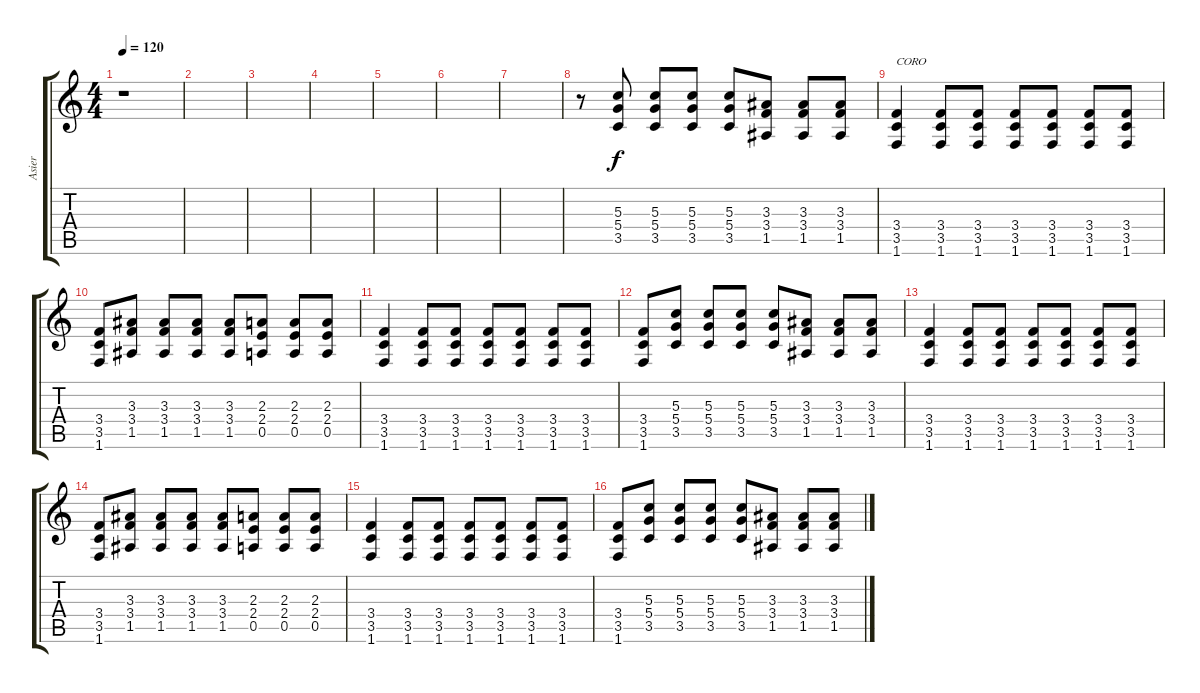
\track ("Asier" "Asier") {instrument distortionguitar}
\staff {score tabs}
\tuning (E4 B3 G3 D3 A2 E2) {hide}
\ts (4 4)
\tempo 120
\clef g2
\ks c
r.1{dy f} |
|
|
|
|
|
|
r.8 (5.3 5.4 3.5).8 (5.3 5.4 3.5).8 (5.3 5.4 3.5).8 (5.3 5.4 3.5).8 (3.3 3.4 1.5).8 (3.3 3.4 1.5).8 (3.3 3.4 1.5).8 |
(3.4 3.5 1.6).4{txt "CORO"} (3.4 3.5 1.6).8 (3.4 3.5 1.6).8 (3.4 3.5 1.6).8 (3.4 3.5 1.6).8 (3.4 3.5 1.6).8 (3.4 3.5 1.6).8 |
(3.4 3.5 1.6).8 (3.3 3.4 1.5).8 (3.3 3.4 1.5).8 (3.3 3.4 1.5).8 (3.3 3.4 1.5).8 (2.3 2.4 0.5).8 (2.3 2.4 0.5).8 (2.3 2.4 0.5).8 |
(3.4 3.5 1.6).4 (3.4 3.5 1.6).8 (3.4 3.5 1.6).8 (3.4 3.5 1.6).8 (3.4 3.5 1.6).8 (3.4 3.5 1.6).8 (3.4 3.5 1.6).8 |
(3.4 3.5 1.6).8 (5.3 5.4 3.5).8 (5.3 5.4 3.5).8 (5.3 5.4 3.5).8 (5.3 5.4 3.5).8 (3.3 3.4 1.5).8 (3.3 3.4 1.5).8 (3.3 3.4 1.5).8 |
(3.4 3.5 1.6).4 (3.4 3.5 1.6).8 (3.4 3.5 1.6).8 (3.4 3.5 1.6).8 (3.4 3.5 1.6).8 (3.4 3.5 1.6).8 (3.4 3.5 1.6).8 |
(3.4 3.5 1.6).8 (3.3 3.4 1.5).8 (3.3 3.4 1.5).8 (3.3 3.4 1.5).8 (3.3 3.4 1.5).8 (2.3 2.4 0.5).8 (2.3 2.4 0.5).8 (2.3 2.4 0.5).8 |
(3.4 3.5 1.6).4 (3.4 3.5 1.6).8 (3.4 3.5 1.6).8 (3.4 3.5 1.6).8 (3.4 3.5 1.6).8 (3.4 3.5 1.6).8 (3.4 3.5 1.6).8 |
(3.4 3.5 1.6).8 (5.3 5.4 3.5).8 (5.3 5.4 3.5).8 (5.3 5.4 3.5).8 (5.3 5.4 3.5).8 (3.3 3.4 1.5).8 (3.3 3.4 1.5).8 (3.3 3.4 1.5).8
